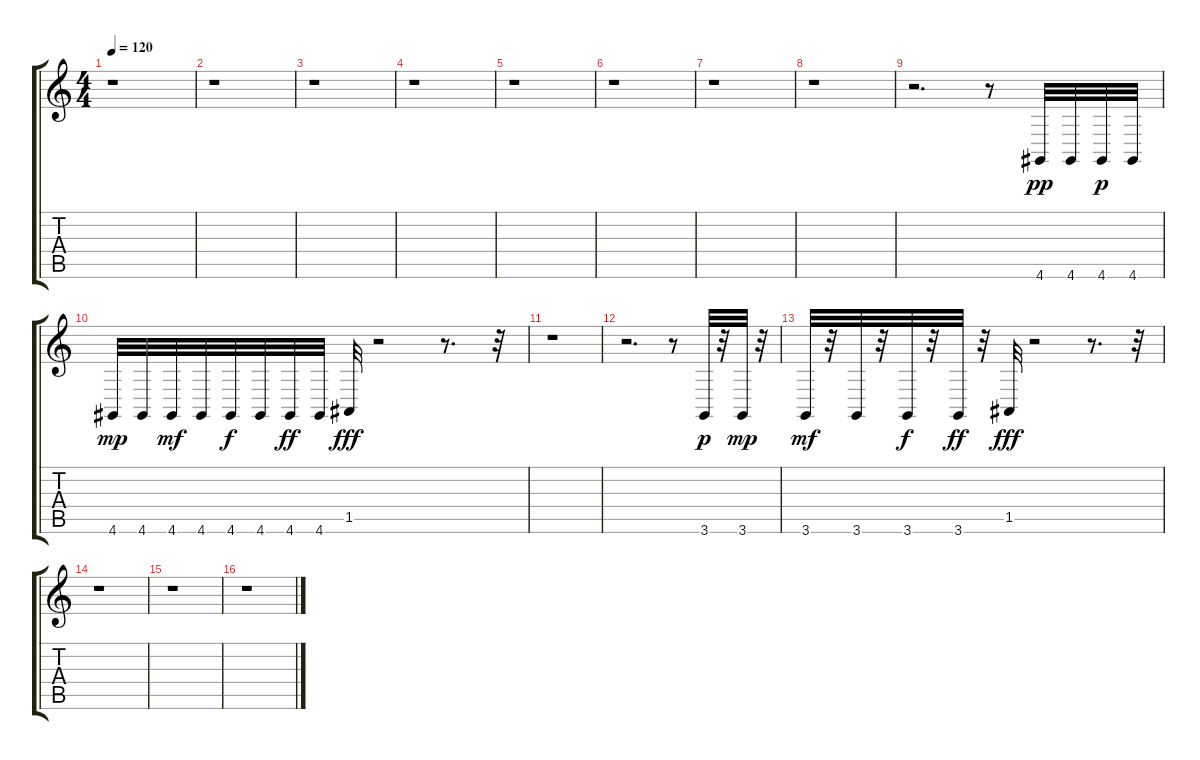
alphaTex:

\track "" {instrument timpani}
\staff {score tabs}
\tuning (E4 B3 G3 D3 A2 E2) {hide}
\ts (4 4)
\tempo 120
\clef g2
\ks c
r.1{dy ff} |
r.1 |
r.1 |
r.1 |
r.1 |
r.1 |
r.1 |
r.1 |
r.2{d} r.8 4.6.32{dy pp} 4.6.32 4.6.32{dy p} 4.6.32 |
4.6.32{dy mp} 4.6.32 4.6.32{dy mf} 4.6.32 4.6.32{dy f} 4.6.32 4.6.32{dy ff} 4.6.32 1.5.32{dy fff} r.2 r.8{d} r.32 |
r.1 |
r.2{d} r.8 3.6.32{dy p} r.32 3.6.32{dy mp} r.32 |
3.6.32{dy mf} r.32 3.6.32 r.32 3.6.32{dy f} r.32 3.6.32{dy ff} r.32 1.5.32{dy fff} r.2 r.8{d} r.32 |
r.1 |
r.1 |
r.1
